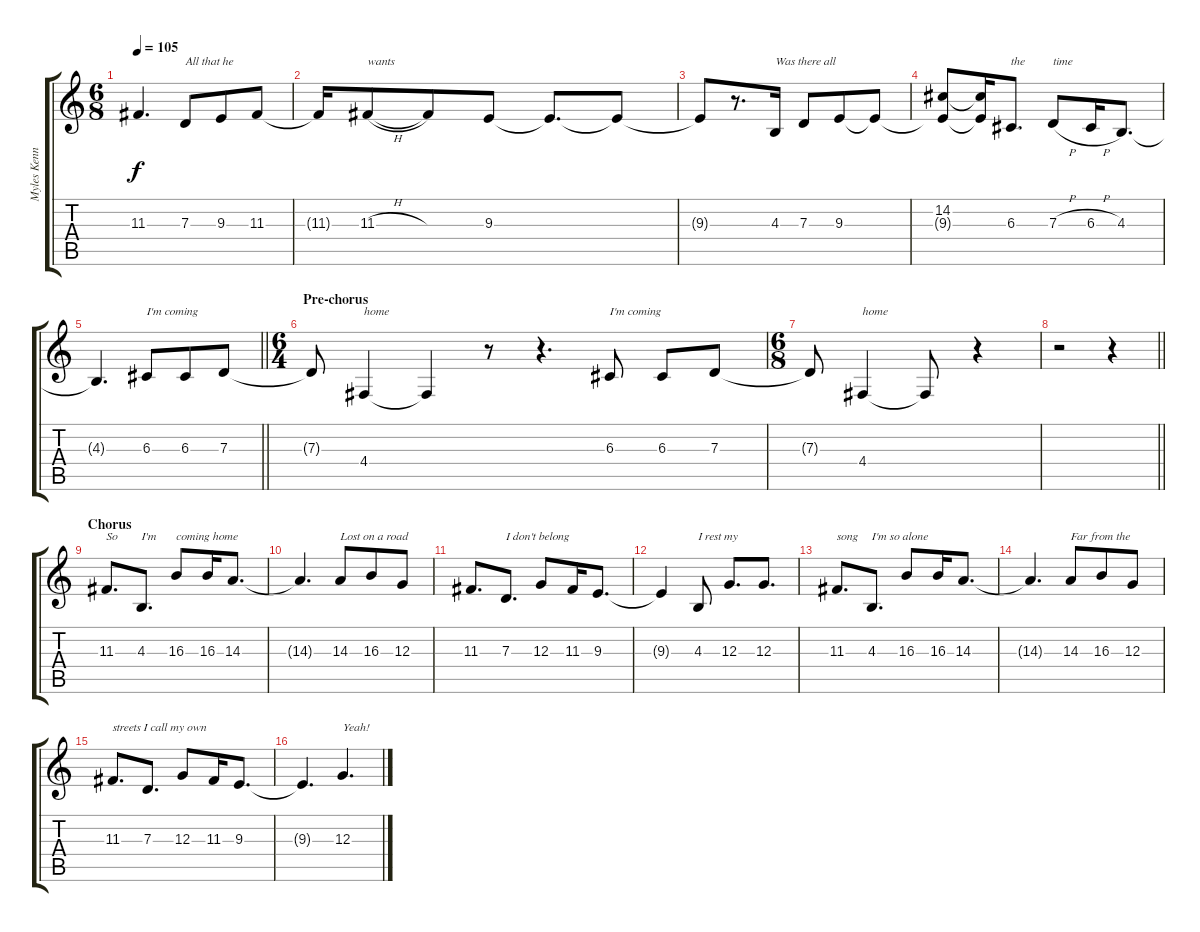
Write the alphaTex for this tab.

\track ("Myles Kennedy (Vocals)" "Myles Kenn") {instrument violin}
\staff {score tabs}
\tuning (E4 B3 G3 D3 A2 E2) {hide}
\ts (6 8)
\tempo 105
\clef g2
\ks c
11.3.4{d dy f} 7.3.8{txt "All that he"} 9.3.8 11.3.8 |
11.3{t}.16 11.3{h}.8{txt "wants"} 11.3{t}.8 9.3.8 9.3{t}.8{d} 9.3{t}.8 |
9.3{t}.8 r.8{d} 4.3.16{txt "Was there all"} 7.3.8 9.3.8 9.3{t}.8 |
(14.2 9.3{t}).8 (14.2{t} 9.3{t}).16 6.3.8{d txt "the"} 7.3{h}.8{txt "time"} 6.3{h}.16 4.3.8{d} |
\barLineRight lightlight
4.3{t}.4{d} 6.3.8{txt "I'm coming"} 6.3.8 7.3.8 |
\ts (6 4)
\section ("" "Pre-chorus")
7.3{t}.8 4.4.4{txt "home"} 4.4{t}.4 r.8 r.4{d} 6.3.8{txt "I'm coming"} 6.3.8 7.3.8 |
\ts (6 8)
7.3{t}.8 4.4.4{txt "home"} 4.4{t}.8 r.4 |
\barLineRight lightlight
r.2 r.4 |
\section ("" "Chorus")
11.3.8{d txt "So" volume 14} 4.3.8{d txt "I'm"} 16.3.8{txt "coming home"} 16.3.16 14.3.8{d} |
14.3{t}.4{d} 14.3.8{txt "Lost on a road"} 16.3.8 12.3.8 |
11.3.8{d} 7.3.8{d txt "I don't belong"} 12.3.8 11.3.16 9.3.8{d} |
9.3{t}.4 4.3.8{txt "I rest my"} 12.3.8{d} 12.3.8{d} |
11.3.8{d txt "song"} 4.3.8{d txt "I'm so alone"} 16.3.8 16.3.16 14.3.8{d} |
14.3{t}.4{d} 14.3.8{txt "Far from the"} 16.3.8 12.3.8 |
11.3.8{d txt "streets I call my own"} 7.3.8{d} 12.3.8 11.3.16 9.3.8{d} |
9.3{t}.4{d} 12.3.4{d txt "Yeah!"}
